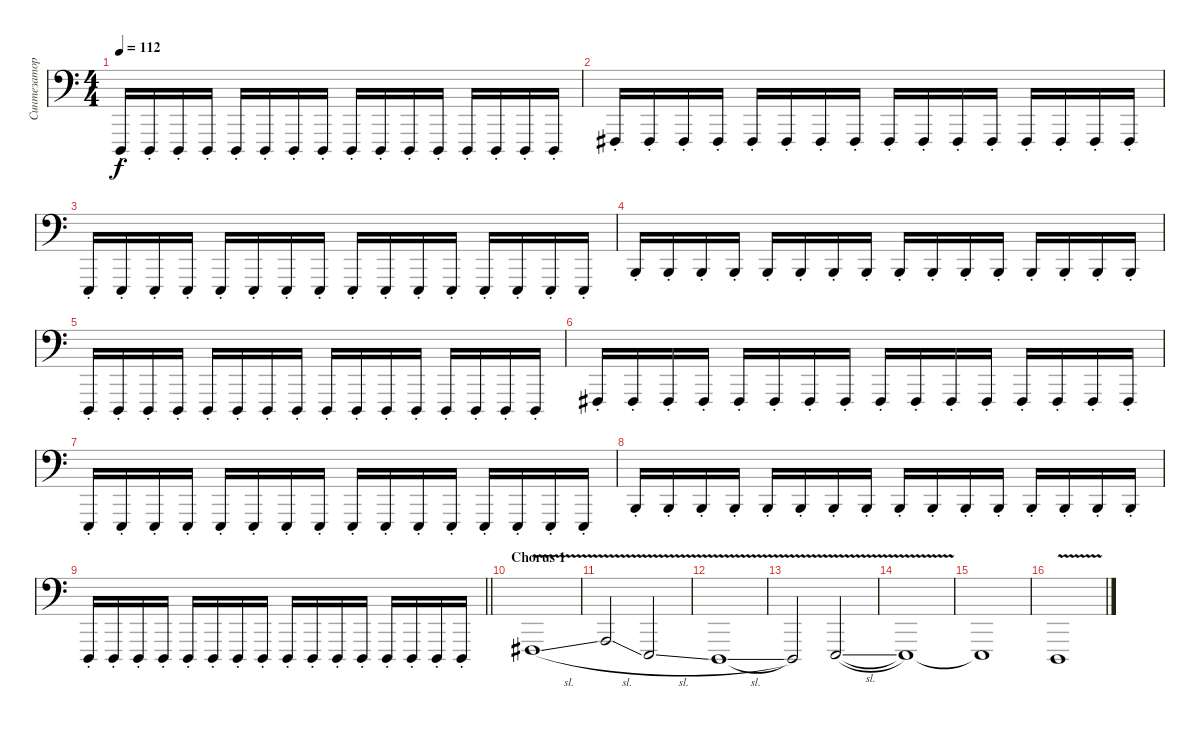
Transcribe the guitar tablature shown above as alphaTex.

\track ("Синтезатор" "Синтезатор") {instrument lead2sawtooth}
\staff {score}
\tuning (E3 B2 G2 D2 A1 D1) {hide}
\ts (4 4)
\tempo 112
\clef f4
\ks c
0.6{st}.16{dy f} 0.6{st}.16 0.6{st}.16 0.6{st}.16 0.6{st}.16 0.6{st}.16 0.6{st}.16 0.6{st}.16 0.6{st}.16 0.6{st}.16 0.6{st}.16 0.6{st}.16 0.6{st}.16 0.6{st}.16 0.6{st}.16 0.6{st}.16 |
4.6{st}.16 4.6{st}.16 4.6{st}.16 4.6{st}.16 4.6{st}.16 4.6{st}.16 4.6{st}.16 4.6{st}.16 4.6{st}.16 4.6{st}.16 4.6{st}.16 4.6{st}.16 4.6{st}.16 4.6{st}.16 4.6{st}.16 4.6{st}.16 |
2.6{st}.16 2.6{st}.16 2.6{st}.16 2.6{st}.16 2.6{st}.16 2.6{st}.16 2.6{st}.16 2.6{st}.16 2.6{st}.16 2.6{st}.16 2.6{st}.16 2.6{st}.16 2.6{st}.16 2.6{st}.16 2.6{st}.16 2.6{st}.16 |
9.6{st}.16 9.6{st}.16 9.6{st}.16 9.6{st}.16 9.6{st}.16 9.6{st}.16 9.6{st}.16 9.6{st}.16 9.6{st}.16 9.6{st}.16 9.6{st}.16 9.6{st}.16 9.6{st}.16 9.6{st}.16 9.6{st}.16 9.6{st}.16 |
0.6{st}.16 0.6{st}.16 0.6{st}.16 0.6{st}.16 0.6{st}.16 0.6{st}.16 0.6{st}.16 0.6{st}.16 0.6{st}.16 0.6{st}.16 0.6{st}.16 0.6{st}.16 0.6{st}.16 0.6{st}.16 0.6{st}.16 0.6{st}.16 |
4.6{st}.16 4.6{st}.16 4.6{st}.16 4.6{st}.16 4.6{st}.16 4.6{st}.16 4.6{st}.16 4.6{st}.16 4.6{st}.16 4.6{st}.16 4.6{st}.16 4.6{st}.16 4.6{st}.16 4.6{st}.16 4.6{st}.16 4.6{st}.16 |
2.6{st}.16 2.6{st}.16 2.6{st}.16 2.6{st}.16 2.6{st}.16 2.6{st}.16 2.6{st}.16 2.6{st}.16 2.6{st}.16 2.6{st}.16 2.6{st}.16 2.6{st}.16 2.6{st}.16 2.6{st}.16 2.6{st}.16 2.6{st}.16 |
9.6{st}.16 9.6{st}.16 9.6{st}.16 9.6{st}.16 9.6{st}.16 9.6{st}.16 9.6{st}.16 9.6{st}.16 9.6{st}.16 9.6{st}.16 9.6{st}.16 9.6{st}.16 9.6{st}.16 9.6{st}.16 9.6{st}.16 9.6{st}.16 |
\barLineRight lightlight
0.6{st}.16 0.6{st}.16 0.6{st}.16 0.6{st}.16 0.6{st}.16 0.6{st}.16 0.6{st}.16 0.6{st}.16 0.6{st}.16 0.6{st}.16 0.6{st}.16 0.6{st}.16 0.6{st}.16 0.6{st}.16 0.6{st}.16 0.6{st}.16 |
\section ("" "Chorus 1")
4.6{v sl}.1 |
7.6{v sl}.2 2.6{v sl}.2 |
0.6{v sl}.1 |
0.6{t}.2 2.6{v sl}.2 |
2.6{t}.1 |
2.6{t}.1 |
0.6{v sl}.1
